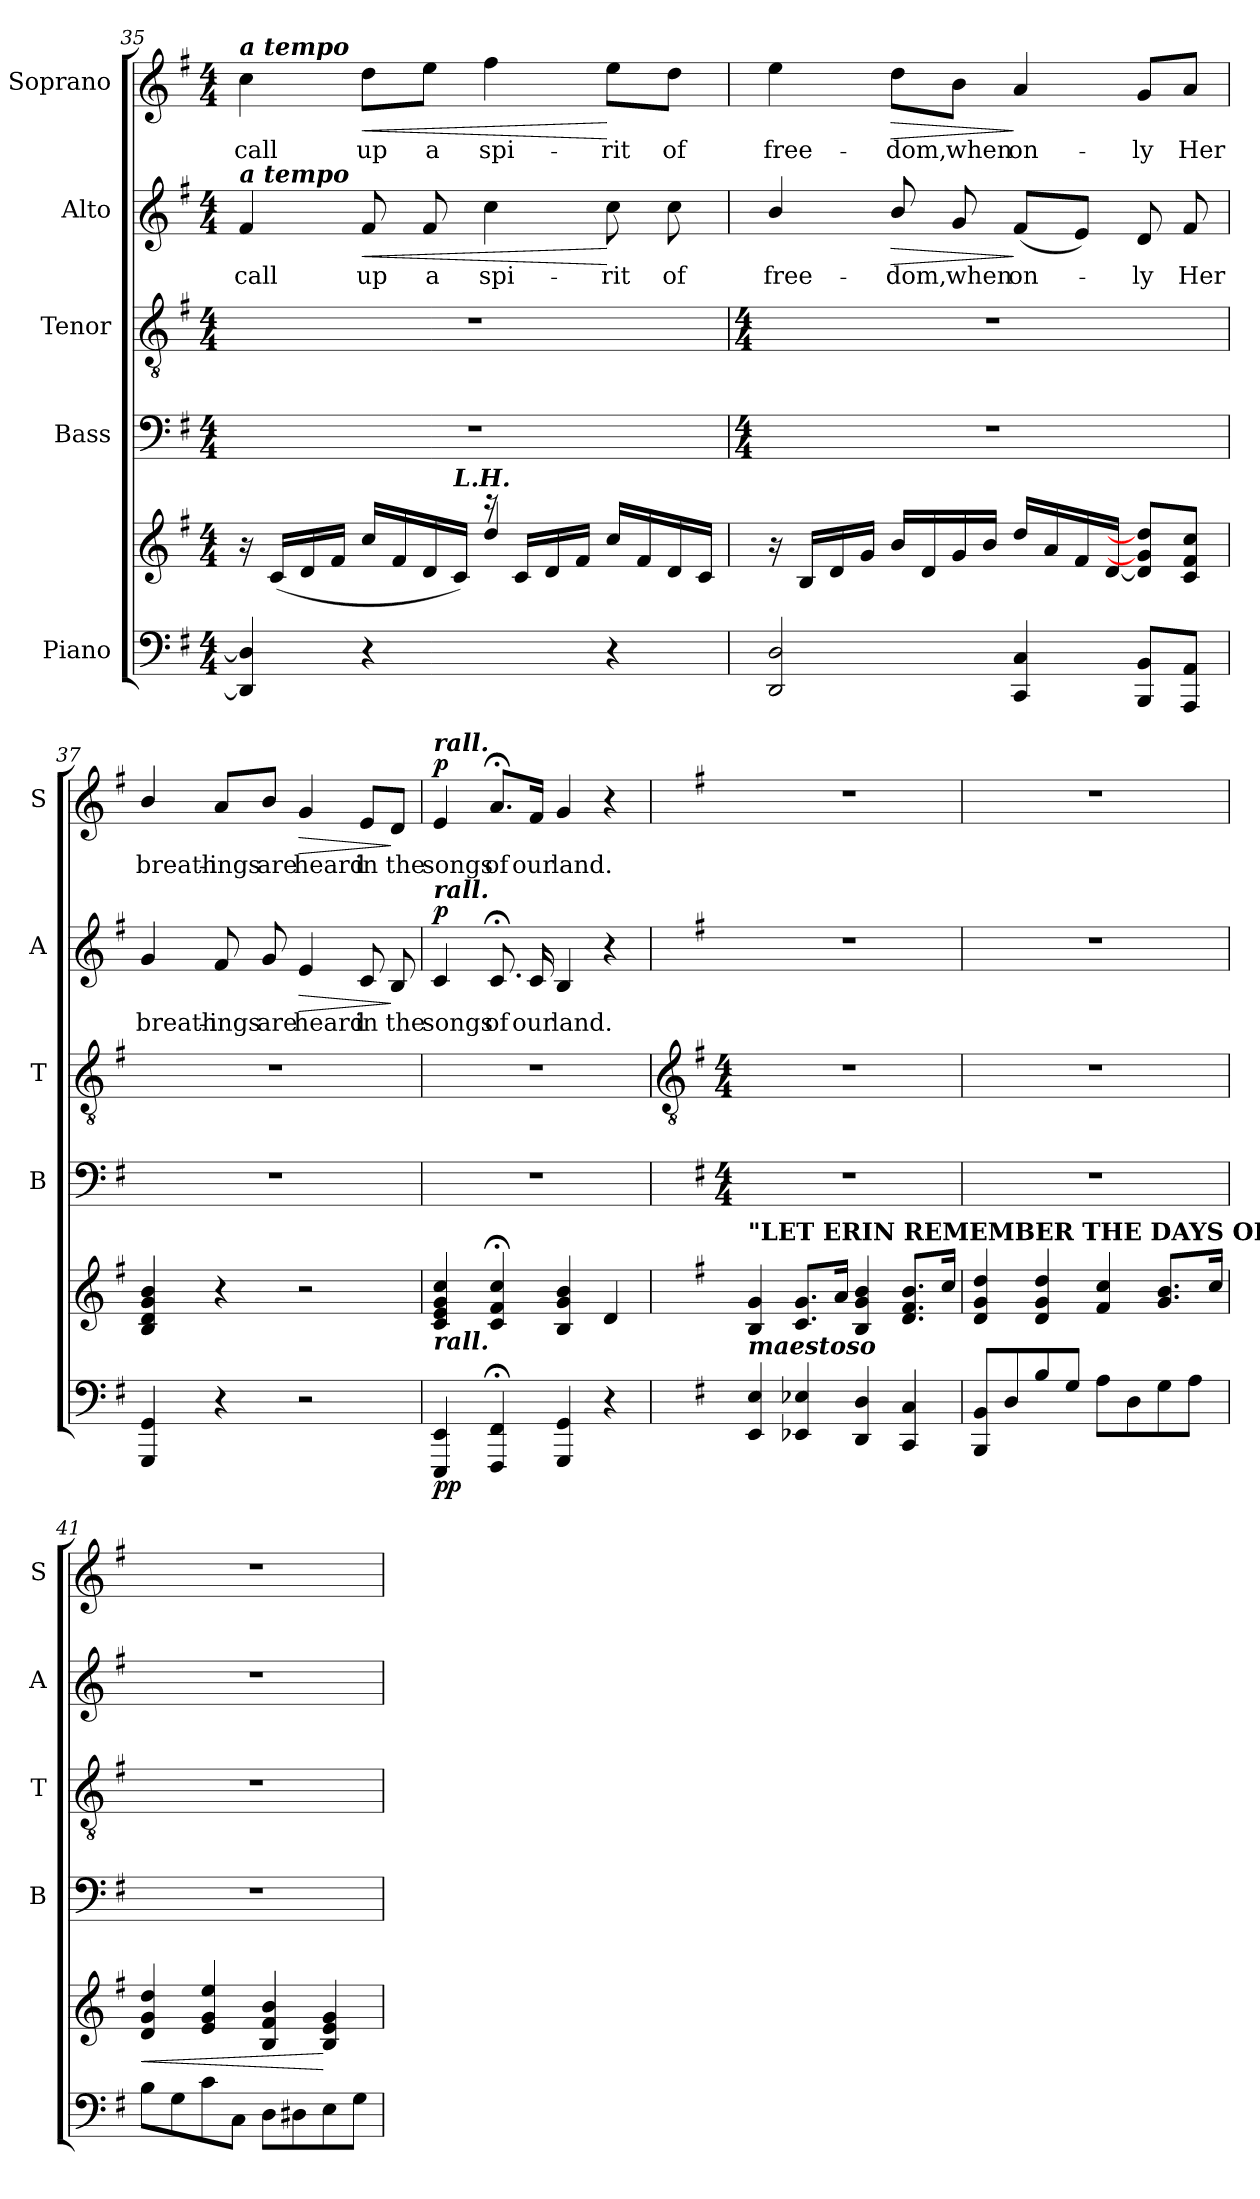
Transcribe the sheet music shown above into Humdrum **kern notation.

**kern	**kern	**dynam	**kern	**kern	**kern	**text	**dynam	**kern	**text	**dynam
*part5	*part5	*part5	*part4	*part3	*part2	*part2	*part2	*part1	*part1	*part1
*staff6	*staff5	*staff5/6	*staff4	*staff3	*staff2	*staff2	*staff2	*staff1	*staff1	*staff1
*I"Piano	*	*	*I"Bass	*I"Tenor	*I"Alto	*	*	*I"Soprano	*	*
*	*	*	*I'B	*I'T	*I'A	*	*	*I'S	*	*
*clefF4	*clefG2	*	*clefF4	*clefGv2	*clefG2	*	*	*clefG2	*	*
*k[f#]	*k[f#]	*	*k[f#]	*k[f#]	*k[f#]	*	*	*k[f#]	*	*
*G:	*G:	*	*G:	*G:	*G:	*	*	*G:	*	*
*M4/4	*M4/4	*	*M4/4	*M4/4	*M4/4	*	*	*M4/4	*	*
=35	=35	=35	=35	=35	=35	=35	=35	=35	=35	=35
*	*^	*	*	*	*	*	*	*	*	*
!	!	!	!	!	!	!	!	!	!LO:TX:a:Bi:t=a tempo	!	!
!	!	!	!	!	!	!LO:TX:a:Bi:t=a tempo	!	!	!	!	!
!	!	!	!	!	!	!	!LO:LY:b	!	!	!LO:LY:b	!
4DD] 4D]	16r	2ryy	.	1r	1r	4f#	call	.	4cc	call	.
.	(<16cLL	.	.	.	.	.	.	.	.	.	.
.	16d	.	.	.	.	.	.	.	.	.	.
.	16f#JJ	.	.	.	.	.	.	.	.	.	.
!	!	!	!	!	!	!	!LO:LY:b	!LO:HP:b	!	!LO:LY:b	!LO:HP:b
4r	16ccLL	.	.	.	.	8f#	up	<	8dd\L	up	<
.	16f#	.	.	.	.	.	.	.	.	.	.
!	!	!	!	!	!	!	!LO:LY:b	!	!	!LO:LY:b	!
.	16d	.	.	.	.	8f#	a	.	8ee\J	a	.
!	!LO:TX:a:Bi:t=L.H.	!	!	!	!	!	!	!	!	!	!
.	16cJJ)	.	.	.	.	.	.	.	.	.	.
!	!	!	!	!	!	!	!LO:LY:b	!	!	!LO:LY:b	!
4ryy	16r	4dd/	.	.	.	4cc	spi-	.	4ff#	spi-	.
.	16cLL	.	.	.	.	.	.	.	.	.	.
.	16d	.	.	.	.	.	.	.	.	.	.
.	16f#JJ	.	.	.	.	.	.	.	.	.	.
!	!	!	!	!	!	!	!LO:LY:b	!	!	!LO:LY:b	!
4r	16ccLL	4ryy	.	.	.	8cc	-rit	[	8ee\L	-rit	[
.	16f#	.	.	.	.	.	.	.	.	.	.
!	!	!	!	!	!	!	!LO:LY:b	!	!	!LO:LY:b	!
.	16d	.	.	.	.	8cc	of	.	8dd\J	of	.
.	16cJJ	.	.	.	.	.	.	.	.	.	.
*	*v	*v	*	*	*	*	*	*	*	*	*
!!LO:LB:g=z
=36	=36	=36	=36	=36	=36	=36	=36	=36	=36	=36
*	*	*	*M4/4	*M4/4	*	*	*	*	*	*
!	!	!	!	!	!	!LO:LY:b	!	!	!LO:LY:b	!
2DD 2D	16r	.	1r	1r	4b/	free-	.	4ee	free-	.
.	16BLL	.	.	.	.	.	.	.	.	.
.	16d	.	.	.	.	.	.	.	.	.
.	16gJJ	.	.	.	.	.	.	.	.	.
!	!	!	!	!	!	!LO:LY:b	!LO:HP:b	!	!LO:LY:b	!LO:HP:b
.	16bLL	.	.	.	8b/	-dom,	>	8dd\L	-dom,	>
.	16d	.	.	.	.	.	.	.	.	.
!	!	!	!	!	!	!LO:LY:b	!	!	!LO:LY:b	!
.	16g	.	.	.	8g/	when	.	8b\J	when	.
.	16bJJ	.	.	.	.	.	.	.	.	.
!	!	!	!	!	!	!LO:LY:b	!	!	!LO:LY:b	!
4CC 4C	16ddLL	.	.	.	(<8f#L	on-	]	4a	on-	]
.	16a	.	.	.	.	.	.	.	.	.
.	16f#	.	.	.	8eJ)	.	.	.	.	.
.	[16dJJ	.	.	.	.	.	.	.	.	.
!	!	!	!	!	!	!LO:LY:b	!	!	!LO:LY:b	!
8BBB 8BBL	8d] 8g] 8dd]L	.	.	.	8d	ly	.	8g/L	-ly	.
!	!	!	!	!	!	!LO:LY:b	!	!	!LO:LY:b	!
8AAA 8AAJ	8c 8f# 8ccJ	.	.	.	8f#	Her	.	8a/J	Her	.
=37	=37	=37	=37	=37	=37	=37	=37	=37	=37	=37
!	!	!	!	!	!	!LO:LY:b	!	!	!LO:LY:b	!
4GGG 4GG	4B 4d 4g 4b	.	1r	1r	4g/	breath-	.	4b/	breath-	.
!	!	!	!	!	!	!LO:LY:b	!	!	!LO:LY:b	!
4r	4r	.	.	.	8f#	-ings	.	8a/L	-ings	.
!	!	!	!	!	!	!LO:LY:b	!	!	!LO:LY:b	!
.	.	.	.	.	8g/	are	.	8b/J	are	.
!	!	!	!	!	!	!LO:LY:b	!LO:HP:b	!	!LO:LY:b	!LO:HP:b
2r	2r	.	.	.	4e	heard	>	4g	heard	>
!	!	!	!	!	!	!LO:LY:b	!	!	!LO:LY:b	!
.	.	.	.	.	8c	in	.	8e/L	in	.
!	!	!	!	!	!	!LO:LY:b	!	!	!LO:LY:b	!
.	.	.	.	.	8B	the	]	8d/J	the	]
=38	=38	=38	=38	=38	=38	=38	=38	=38	=38	=38
!	!	!	!	!	!	!	!	!LO:TX:a:Bi:t=rall.	!	!
!	!	!	!	!	!LO:TX:a:Bi:t=rall.	!	!	!	!	!
!	!LO:TX:b:Bi:t=rall.	!	!	!	!	!	!	!	!	!
!	!	!LO:DY:b=2	!	!	!	!LO:LY:b	!	!	!LO:LY:b	!
!	!	!LO:DY:n=1:b	!	!	!	!	!LO:DY:b	!	!	!LO:DY:b
4EEE 4EE	4c 4e 4g 4cc	p p	1r	1r	4c	songs	p	4e	songs	p
!	!	!	!	!	!	!LO:LY:b	!	!	!LO:LY:b	!
4FFF#;< 4FF#;<	4c;< 4f#;< 4cc;<	.	.	.	8.c;<	of	.	8.a;</L	of	.
!	!	!	!	!	!	!LO:LY:b	!	!	!LO:LY:b	!
.	.	.	.	.	16c	our	.	16f#/Jk	our	.
!	!	!	!	!	!	!LO:LY:b	!	!	!LO:LY:b	!
4GGG 4GG	4B 4g 4b	.	.	.	4B	land.	.	4g	land.	.
4r	4d	.	.	.	4r	.	.	4r	.	.
!!LO:LB:g=z
=39	=39	=39	=39	=39	=39	=39	=39	=39	=39	=39
*	*	*	*	*clefGv2	*	*	*	*	*	*
*	*	*	*k[f#]	*k[f#]	*	*	*	*	*	*
*	*	*	*G:	*G:	*	*	*	*	*	*
*	*	*	*M4/4	*M4/4	*	*	*	*	*	*
!	!LO:TX:a:B:t="LET ERIN REMEMBER THE DAYS OF OLD"	!	!	!	!	!	!	!	!	!
!	!LO:TX:b:Bi:t=maestoso	!	!	!	!	!	!	!	!	!
4EE 4E	4B 4g	.	1r	1r	1r	.	.	1r	.	.
4EE-X 4E-X	8.c 8.gL	.	.	.	.	.	.	.	.	.
.	16aJ	.	.	.	.	.	.	.	.	.
4DD 4D	4B 4g 4b	.	.	.	.	.	.	.	.	.
4CC 4C	8.d 8.f# 8.bL	.	.	.	.	.	.	.	.	.
.	16ccJ	.	.	.	.	.	.	.	.	.
=40	=40	=40	=40	=40	=40	=40	=40	=40	=40	=40
8BBB 8BBL	4d 4g 4dd	.	1r	1r	1r	.	.	1r	.	.
8D	.	.	.	.	.	.	.	.	.	.
8B	4d 4g 4dd	.	.	.	.	.	.	.	.	.
8GJ	.	.	.	.	.	.	.	.	.	.
8AL	4f# 4cc	.	.	.	.	.	.	.	.	.
8D	.	.	.	.	.	.	.	.	.	.
8G	8.g 8.bL	.	.	.	.	.	.	.	.	.
8AJ	.	.	.	.	.	.	.	.	.	.
.	16ccJ	.	.	.	.	.	.	.	.	.
=41	=41	=41	=41	=41	=41	=41	=41	=41	=41	=41
!	!	!LO:HP:b	!	!	!	!	!	!	!	!
8BL	4d 4g 4dd	<	1r	1r	1r	.	.	1r	.	.
8G	.	.	.	.	.	.	.	.	.	.
8c	4e 4g 4ee	.	.	.	.	.	.	.	.	.
8CJ	.	.	.	.	.	.	.	.	.	.
8DL	4B 4f# 4b	.	.	.	.	.	.	.	.	.
8D#X	.	.	.	.	.	.	.	.	.	.
8E	4B 4e 4g	[	.	.	.	.	.	.	.	.
8GJ	.	.	.	.	.	.	.	.	.	.
=	=	=	=	=	=	=	=	=	=	=
*-	*-	*-	*-	*-	*-	*-	*-	*-	*-	*-
